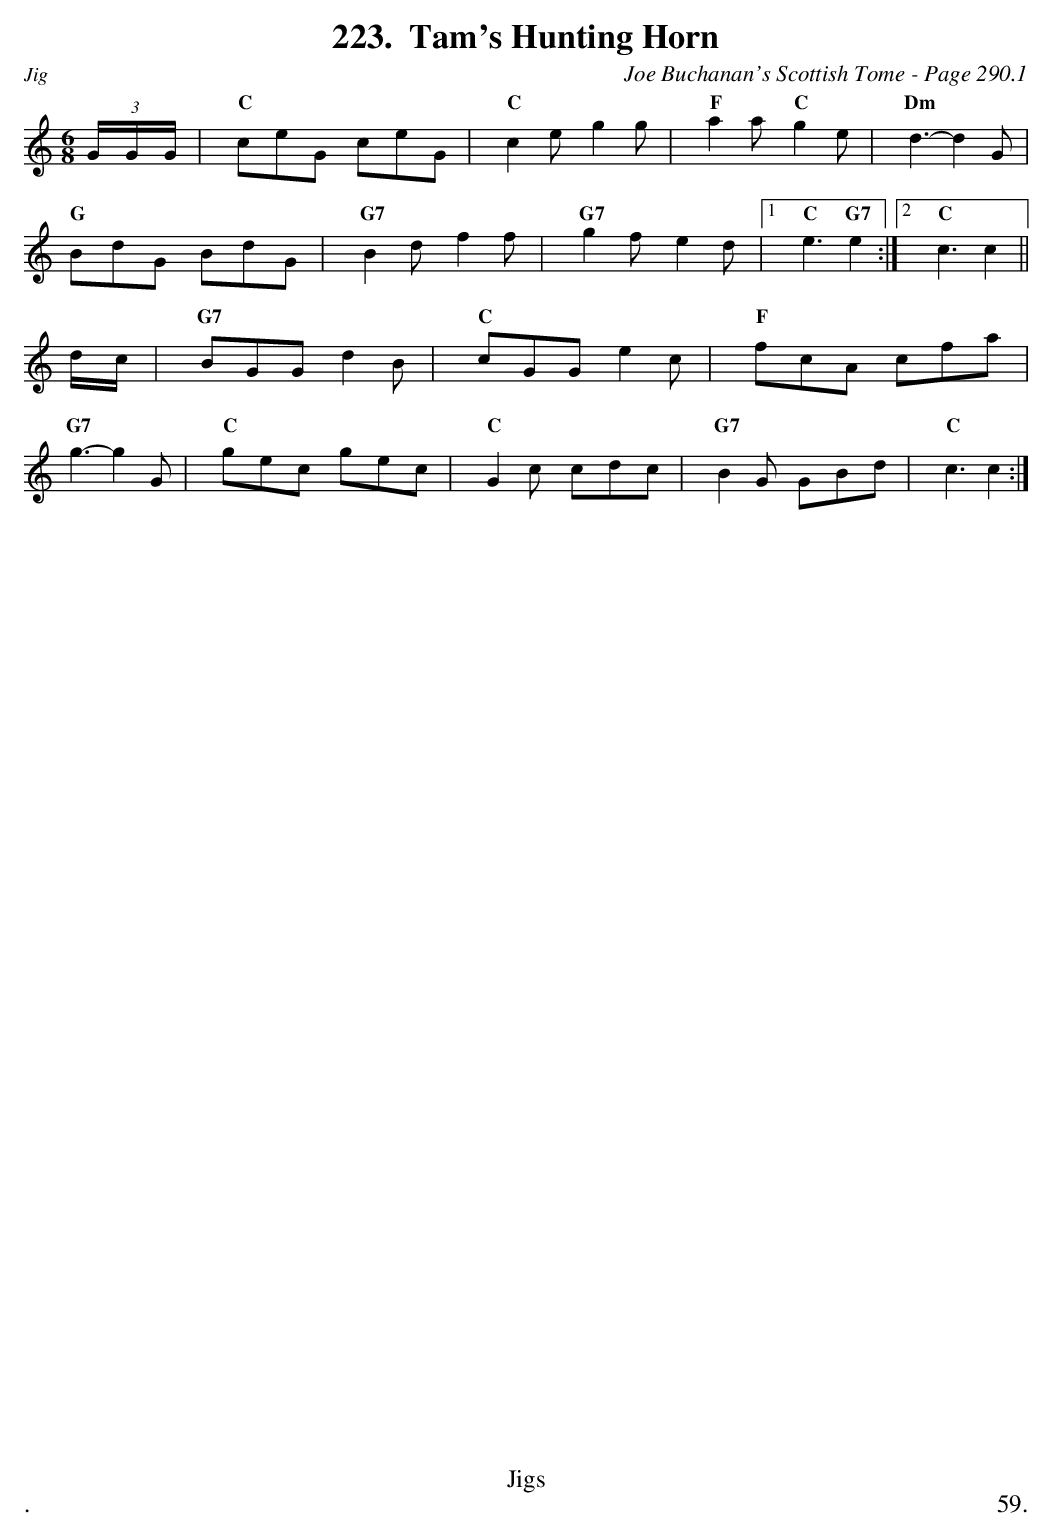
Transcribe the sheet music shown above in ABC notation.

X:1
T:Tam's Hunting Horn
C:Joe Buchanan's Scottish Tome - Page 290.1
M:6/8
K:C
(3G/2G/2G/2|"C"ceG ceG|"C"c2e g2g|"F"a2a "C"g2e|"Dm"d3 -d2G|
"G"BdG BdG|"G7"B2d f2f|"G7"g2f e2d| [1"C"e3 "G7"e2:| [2"C"c3 c2||
d/2c/2|"G7"BGG d2B|"C"cGG e2c|"F"fcA cfa|
"G7"g3 -g2G|"C"gec gec|"C"G2c cdc|"G7"B2G GBd|"C"c3 c2:|
